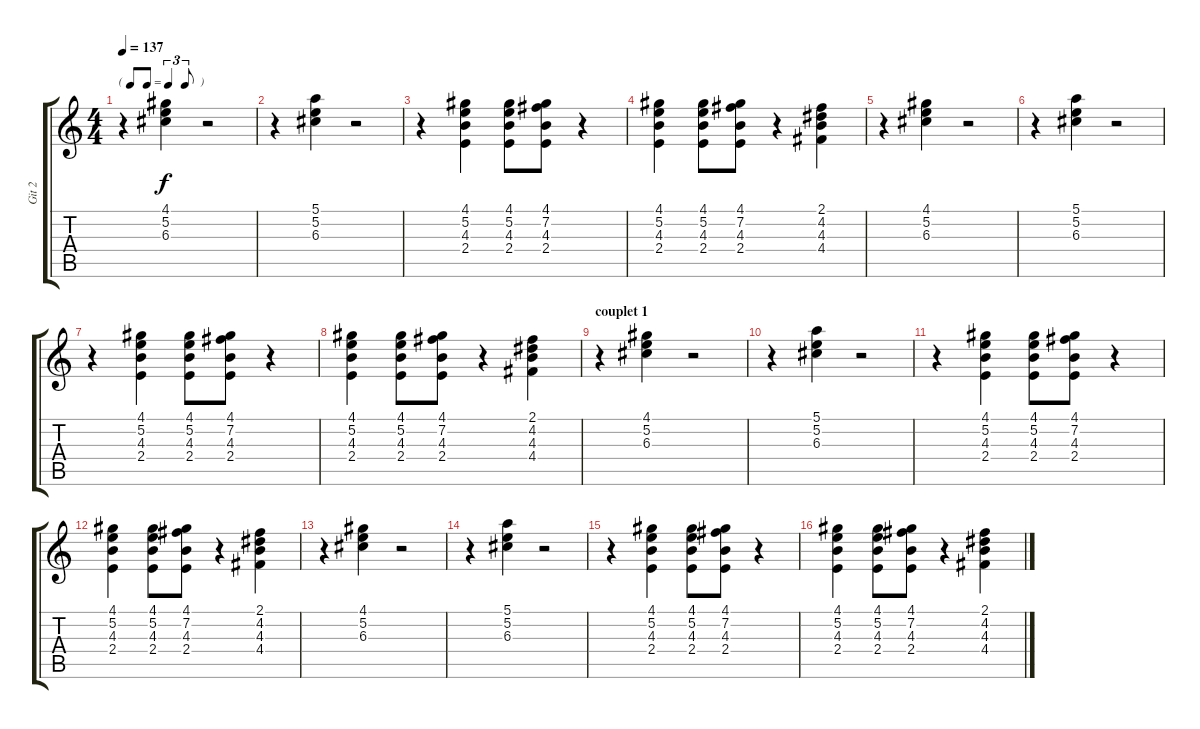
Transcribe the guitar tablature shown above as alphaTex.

\track ("Git 2" "Git 2") {instrument overdrivenguitar}
\staff {score tabs}
\tuning (E4 B3 G3 D3 A2 E2) {hide}
\ts (4 4)
\tf triplet8th
\tempo 137
\clef g2
\ks c
r.4{dy f instrument overdrivenguitar} (4.1 5.2 6.3).4 r.2 |
r.4 (5.1 5.2 6.3).4 r.2 |
r.4 (4.1 5.2 4.3 2.4).4 (4.1 5.2 4.3 2.4).8 (4.1 7.2 4.3 2.4).8 r.4 |
(4.1 5.2 4.3 2.4).4 (4.1 5.2 4.3 2.4).8 (4.1 7.2 4.3 2.4).8 r.4 (2.1 4.2 4.3 4.4).4 |
r.4 (4.1 5.2 6.3).4 r.2 |
r.4 (5.1 5.2 6.3).4 r.2 |
r.4 (4.1 5.2 4.3 2.4).4 (4.1 5.2 4.3 2.4).8 (4.1 7.2 4.3 2.4).8 r.4 |
(4.1 5.2 4.3 2.4).4 (4.1 5.2 4.3 2.4).8 (4.1 7.2 4.3 2.4).8 r.4 (2.1 4.2 4.3 4.4).4 |
\section ("" "couplet 1")
r.4 (4.1 5.2 6.3).4 r.2 |
r.4 (5.1 5.2 6.3).4 r.2 |
r.4 (4.1 5.2 4.3 2.4).4 (4.1 5.2 4.3 2.4).8 (4.1 7.2 4.3 2.4).8 r.4 |
(4.1 5.2 4.3 2.4).4 (4.1 5.2 4.3 2.4).8 (4.1 7.2 4.3 2.4).8 r.4 (2.1 4.2 4.3 4.4).4 |
r.4 (4.1 5.2 6.3).4 r.2 |
r.4 (5.1 5.2 6.3).4 r.2 |
r.4 (4.1 5.2 4.3 2.4).4 (4.1 5.2 4.3 2.4).8 (4.1 7.2 4.3 2.4).8 r.4 |
(4.1 5.2 4.3 2.4).4 (4.1 5.2 4.3 2.4).8 (4.1 7.2 4.3 2.4).8 r.4 (2.1 4.2 4.3 4.4).4
